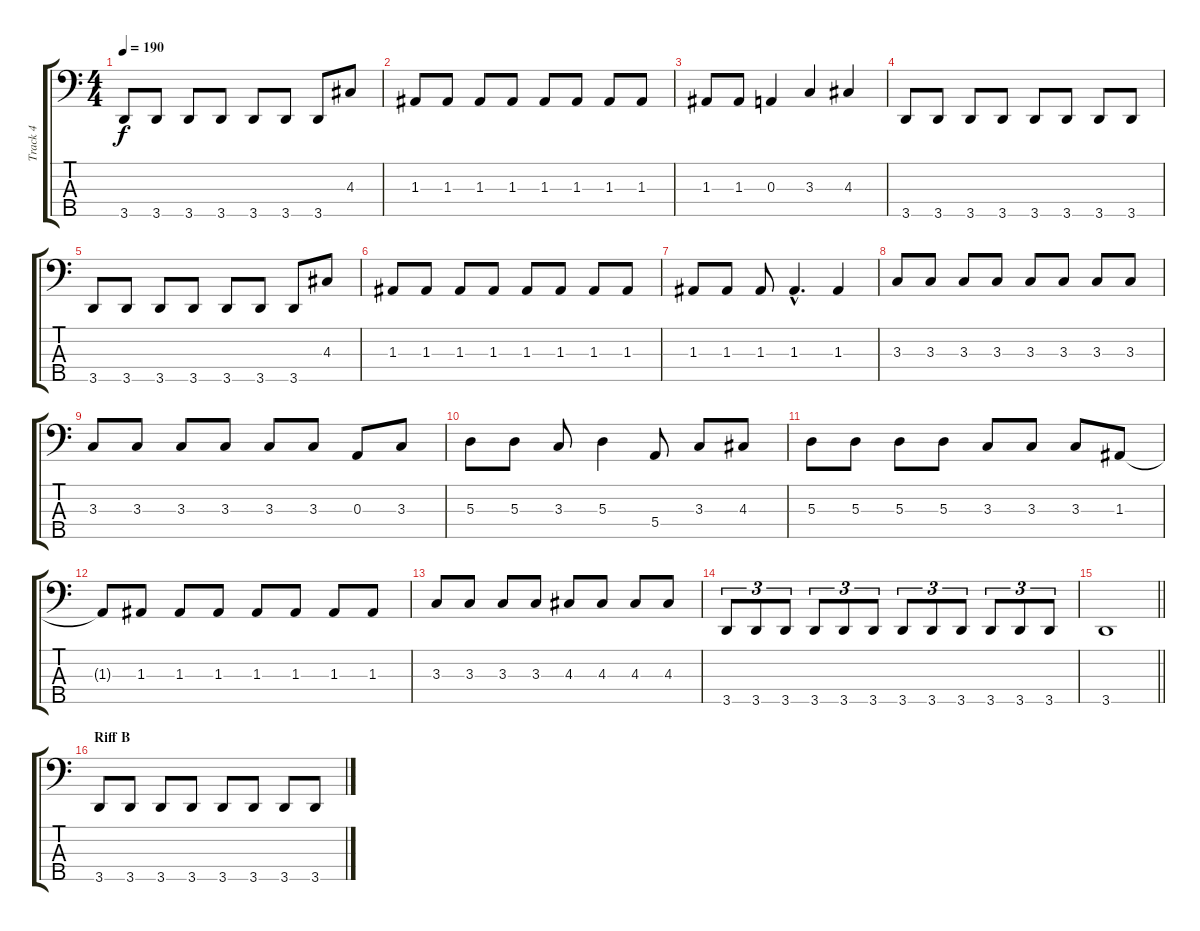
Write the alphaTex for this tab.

\track ("Track 4" "Track 4") {instrument slapbass1}
\staff {score tabs}
\tuning (G2 D2 A1 E1 B0) {hide}
\ts (4 4)
\tempo 190
\clef f4
\ks c
3.5.8{dy f} 3.5.8 3.5.8 3.5.8 3.5.8 3.5.8 3.5.8 4.3.8 |
1.3.8 1.3.8 1.3.8 1.3.8 1.3.8 1.3.8 1.3.8 1.3.8 |
1.3.8 1.3.8 0.3.4 3.3.4 4.3.4 |
3.5.8 3.5.8 3.5.8 3.5.8 3.5.8 3.5.8 3.5.8 3.5.8 |
3.5.8 3.5.8 3.5.8 3.5.8 3.5.8 3.5.8 3.5.8 4.3.8 |
1.3.8 1.3.8 1.3.8 1.3.8 1.3.8 1.3.8 1.3.8 1.3.8 |
1.3.8 1.3.8 1.3.8 1.3{hac}.4{d} 1.3.4 |
3.3.8 3.3.8 3.3.8 3.3.8 3.3.8 3.3.8 3.3.8 3.3.8 |
3.3.8 3.3.8 3.3.8 3.3.8 3.3.8 3.3.8 0.3.8 3.3.8 |
5.3.8 5.3.8 3.3.8 5.3.4 5.4.8 3.3.8 4.3.8 |
5.3.8 5.3.8 5.3.8 5.3.8 3.3.8 3.3.8 3.3.8 1.3.8 |
1.3{t}.8 1.3.8 1.3.8 1.3.8 1.3.8 1.3.8 1.3.8 1.3.8 |
3.3.8 3.3.8 3.3.8 3.3.8 4.3.8 4.3.8 4.3.8 4.3.8 |
3.5.8{tu (3 2)} 3.5.8{tu (3 2)} 3.5.8{tu (3 2)} 3.5.8{tu (3 2)} 3.5.8{tu (3 2)} 3.5.8{tu (3 2)} 3.5.8{tu (3 2)} 3.5.8{tu (3 2)} 3.5.8{tu (3 2)} 3.5.8{tu (3 2)} 3.5.8{tu (3 2)} 3.5.8{tu (3 2)} |
\barLineRight lightlight
3.5.1 |
\section ("" "Riff B")
3.5.8 3.5.8 3.5.8 3.5.8 3.5.8 3.5.8 3.5.8 3.5.8
